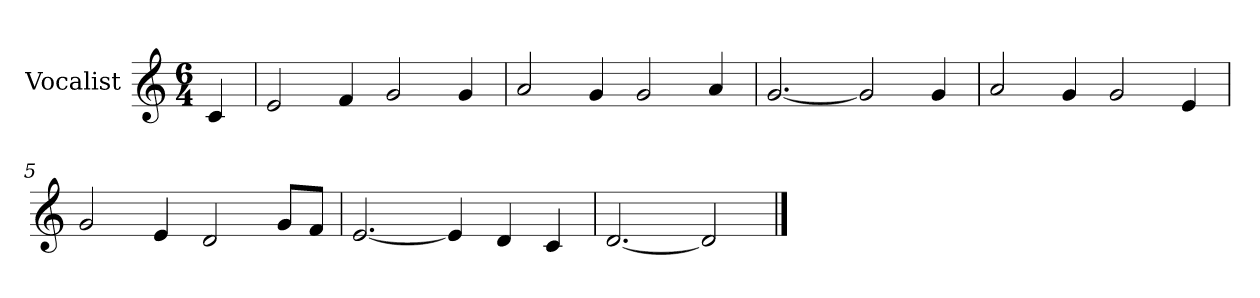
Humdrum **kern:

**kern
*part1
*staff1
*I"Vocalist
*k[]
*C:
*M6/4
=
4c
=1
2e
4f
2g
4g
=2
2a
4g
2g
4a
=3
[2.g
2g]
4g
=4
2a
4g
2g
4e
=5
2g
4e
2d
8gL
8fJ
=6
[2.e
4e]
4d
4c
=7
[2.d
2d]
==
*-
